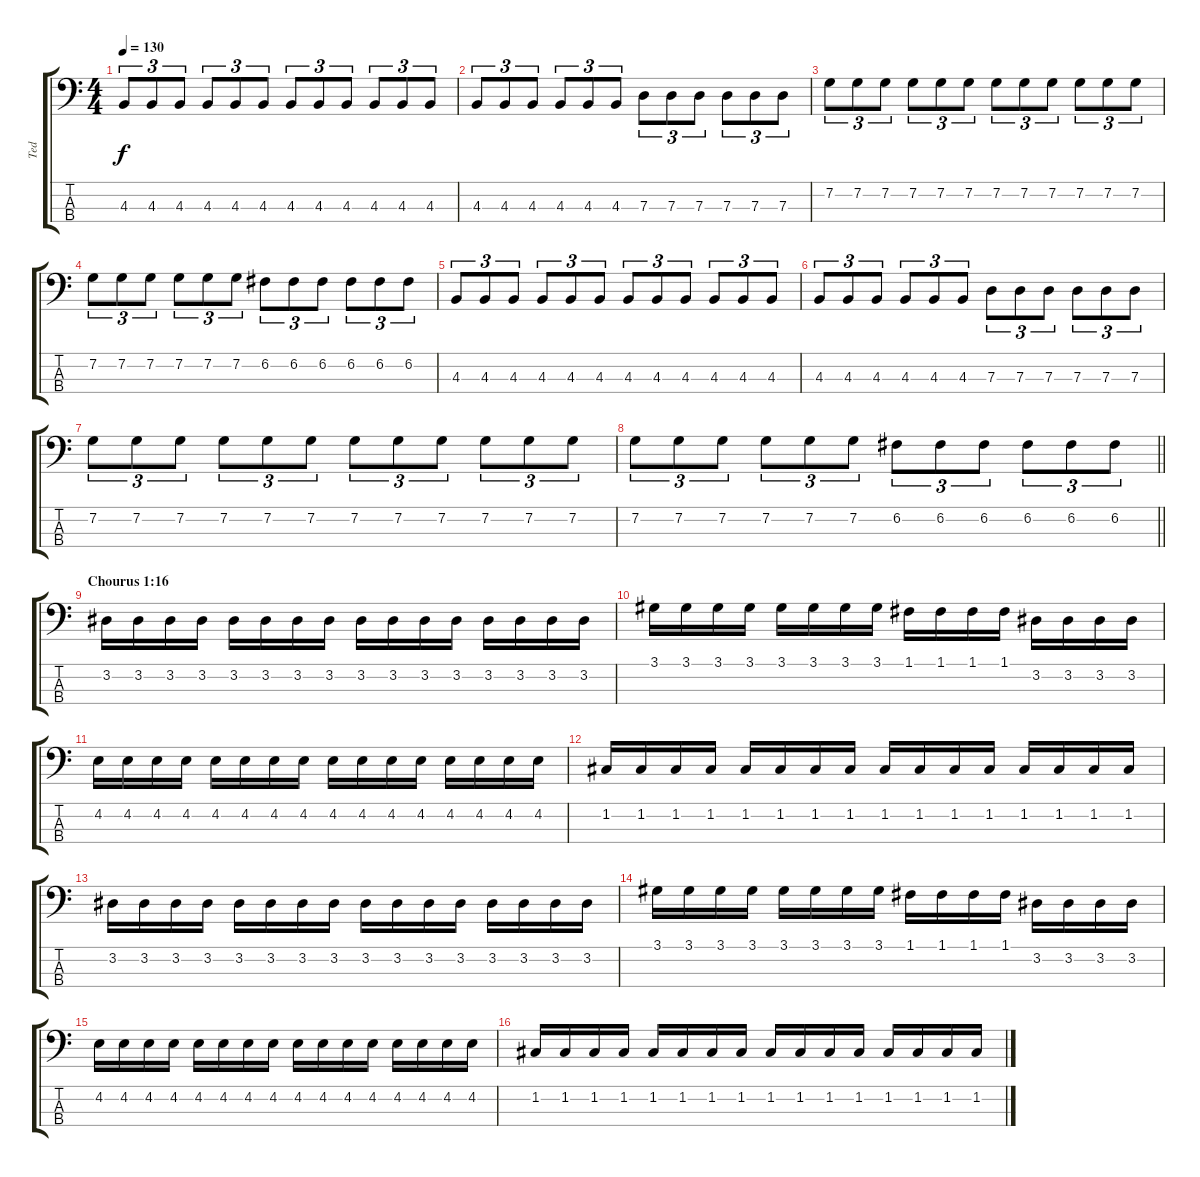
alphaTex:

\track ("Ted" "Ted") {instrument electricbassfinger}
\staff {score tabs}
\tuning (F2 C2 G1 D1) {hide}
\ts (4 4)
\tempo 130
\clef f4
\ks c
4.3.8{tu (3 2) dy f} 4.3.8{tu (3 2)} 4.3.8{tu (3 2)} 4.3.8{tu (3 2)} 4.3.8{tu (3 2)} 4.3.8{tu (3 2)} 4.3.8{tu (3 2)} 4.3.8{tu (3 2)} 4.3.8{tu (3 2)} 4.3.8{tu (3 2)} 4.3.8{tu (3 2)} 4.3.8{tu (3 2)} |
4.3.8{tu (3 2)} 4.3.8{tu (3 2)} 4.3.8{tu (3 2)} 4.3.8{tu (3 2)} 4.3.8{tu (3 2)} 4.3.8{tu (3 2)} 7.3.8{tu (3 2)} 7.3.8{tu (3 2)} 7.3.8{tu (3 2)} 7.3.8{tu (3 2)} 7.3.8{tu (3 2)} 7.3.8{tu (3 2)} |
7.2.8{tu (3 2)} 7.2.8{tu (3 2)} 7.2.8{tu (3 2)} 7.2.8{tu (3 2)} 7.2.8{tu (3 2)} 7.2.8{tu (3 2)} 7.2.8{tu (3 2)} 7.2.8{tu (3 2)} 7.2.8{tu (3 2)} 7.2.8{tu (3 2)} 7.2.8{tu (3 2)} 7.2.8{tu (3 2)} |
7.2.8{tu (3 2)} 7.2.8{tu (3 2)} 7.2.8{tu (3 2)} 7.2.8{tu (3 2)} 7.2.8{tu (3 2)} 7.2.8{tu (3 2)} 6.2.8{tu (3 2)} 6.2.8{tu (3 2)} 6.2.8{tu (3 2)} 6.2.8{tu (3 2)} 6.2.8{tu (3 2)} 6.2.8{tu (3 2)} |
4.3.8{tu (3 2)} 4.3.8{tu (3 2)} 4.3.8{tu (3 2)} 4.3.8{tu (3 2)} 4.3.8{tu (3 2)} 4.3.8{tu (3 2)} 4.3.8{tu (3 2)} 4.3.8{tu (3 2)} 4.3.8{tu (3 2)} 4.3.8{tu (3 2)} 4.3.8{tu (3 2)} 4.3.8{tu (3 2)} |
4.3.8{tu (3 2)} 4.3.8{tu (3 2)} 4.3.8{tu (3 2)} 4.3.8{tu (3 2)} 4.3.8{tu (3 2)} 4.3.8{tu (3 2)} 7.3.8{tu (3 2)} 7.3.8{tu (3 2)} 7.3.8{tu (3 2)} 7.3.8{tu (3 2)} 7.3.8{tu (3 2)} 7.3.8{tu (3 2)} |
7.2.8{tu (3 2)} 7.2.8{tu (3 2)} 7.2.8{tu (3 2)} 7.2.8{tu (3 2)} 7.2.8{tu (3 2)} 7.2.8{tu (3 2)} 7.2.8{tu (3 2)} 7.2.8{tu (3 2)} 7.2.8{tu (3 2)} 7.2.8{tu (3 2)} 7.2.8{tu (3 2)} 7.2.8{tu (3 2)} |
\barLineRight lightlight
7.2.8{tu (3 2)} 7.2.8{tu (3 2)} 7.2.8{tu (3 2)} 7.2.8{tu (3 2)} 7.2.8{tu (3 2)} 7.2.8{tu (3 2)} 6.2.8{tu (3 2)} 6.2.8{tu (3 2)} 6.2.8{tu (3 2)} 6.2.8{tu (3 2)} 6.2.8{tu (3 2)} 6.2.8{tu (3 2)} |
\section ("" "Chourus 1:16")
3.2.16 3.2.16 3.2.16 3.2.16 3.2.16 3.2.16 3.2.16 3.2.16 3.2.16 3.2.16 3.2.16 3.2.16 3.2.16 3.2.16 3.2.16 3.2.16 |
3.1.16 3.1.16 3.1.16 3.1.16 3.1.16 3.1.16 3.1.16 3.1.16 1.1.16 1.1.16 1.1.16 1.1.16 3.2.16 3.2.16 3.2.16 3.2.16 |
4.2.16 4.2.16 4.2.16 4.2.16 4.2.16 4.2.16 4.2.16 4.2.16 4.2.16 4.2.16 4.2.16 4.2.16 4.2.16 4.2.16 4.2.16 4.2.16 |
1.2.16 1.2.16 1.2.16 1.2.16 1.2.16 1.2.16 1.2.16 1.2.16 1.2.16 1.2.16 1.2.16 1.2.16 1.2.16 1.2.16 1.2.16 1.2.16 |
3.2.16 3.2.16 3.2.16 3.2.16 3.2.16 3.2.16 3.2.16 3.2.16 3.2.16 3.2.16 3.2.16 3.2.16 3.2.16 3.2.16 3.2.16 3.2.16 |
3.1.16 3.1.16 3.1.16 3.1.16 3.1.16 3.1.16 3.1.16 3.1.16 1.1.16 1.1.16 1.1.16 1.1.16 3.2.16 3.2.16 3.2.16 3.2.16 |
4.2.16 4.2.16 4.2.16 4.2.16 4.2.16 4.2.16 4.2.16 4.2.16 4.2.16 4.2.16 4.2.16 4.2.16 4.2.16 4.2.16 4.2.16 4.2.16 |
1.2.16 1.2.16 1.2.16 1.2.16 1.2.16 1.2.16 1.2.16 1.2.16 1.2.16 1.2.16 1.2.16 1.2.16 1.2.16 1.2.16 1.2.16 1.2.16
